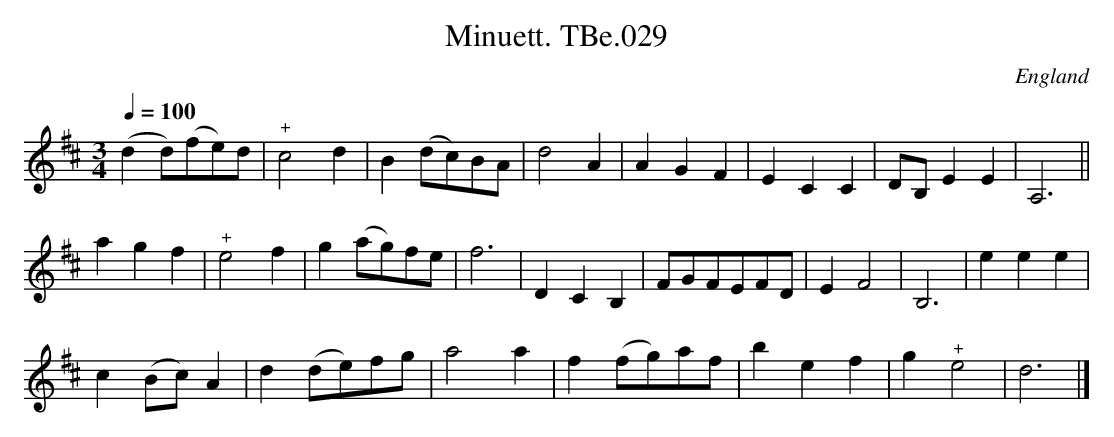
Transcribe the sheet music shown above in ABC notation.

X:1
T:Minuett. TBe.029
L:1/4
M:3/4
O:England
Q:1/4=100
K:D Major
(d d/)(f/e/)d/ | "^+"c2d | B (d/c/)B/A/ | d2 A |\
AGF | ECC |D/B,/EE | A,3 ||!
agf | "^+"e2 f | g (a/g/)f/e/ | f3 | DCB, |\
F/G/F/E/F/D/ | E F2 | B,3 | eee |!
c (B/c/) A | d (d/e/)f/g/ | a2 a | f (f/g/)a/f/ |\
bef | g "^+"e2 | d3 |]
